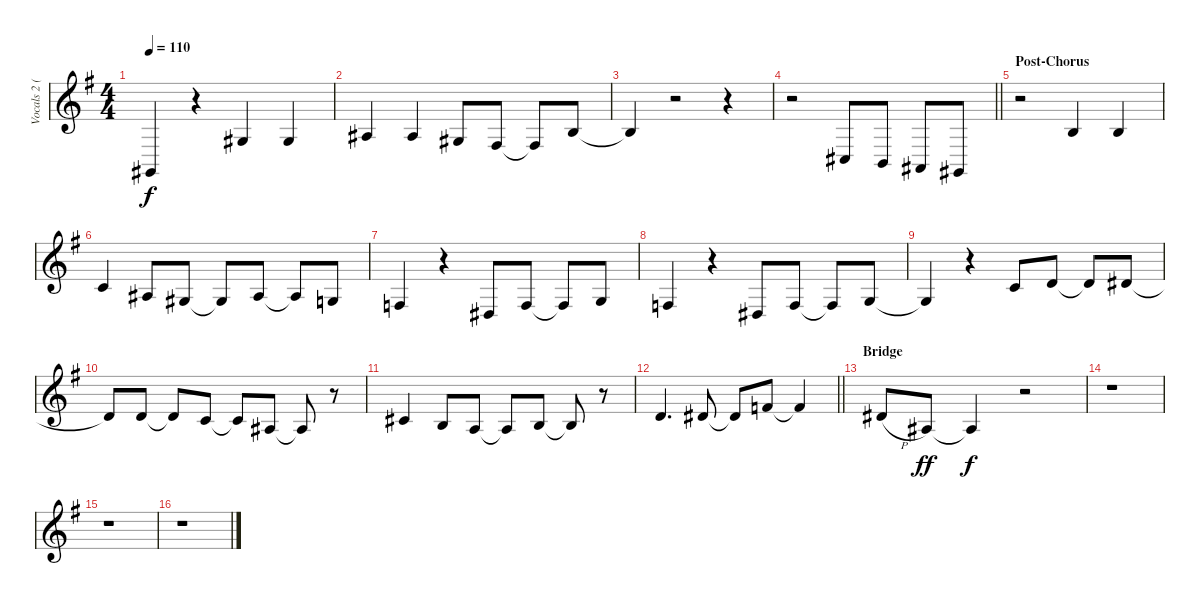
\track ("Vocals 2 (Jerry)" "Vocals 2 (") {instrument oboe}
\staff {score}
\tuning (Eb4 Bb3 Gb3 Db3 Ab2 Eb2) {hide}
\ts (4 4)
\tempo 110
\clef g2
\ks g
5.6{t}.4{dy f} r.4 7.4.4 7.4.4 |
9.4.4 9.4.4 7.4.8 5.4.8 5.4{t}.8 10.4.8 |
10.4{t}.4 r.2 r.4 |
\barLineRight lightlight
r.2 10.6.8 8.6.8 7.6.8 5.6.8 |
\section ("" "Post-Chorus")
r.2 10.4.4 10.4.4 |
11.4.4 9.4.8 7.4.8 7.4{t}.8 9.4.8 9.4{t}.8 11.5.8 |
9.5.4 r.4 7.5.8 9.5.8 9.5{t}.8 11.5.8 |
9.5.4 r.4 7.5.8 9.5.8 9.5{t}.8 11.5.8 |
11.5{t}.4 r.4 11.4.8 8.3.8 8.3{t}.8 9.3.8 |
9.3{t}.8 8.3.8 8.3{t}.8 6.3.8 6.3{t}.8 9.4.8 9.4{t}.8 r.8 |
7.3.4 5.3.8 8.4.8 8.4{t}.8 5.3.8 5.3{t}.8 r.8 |
\barLineRight lightlight
8.3.4{d} 9.3.8 9.3{t}.8 11.3.8 11.3{t}.4 |
\section ("" "Bridge")
9.3{h}.8 4.3.8{dy ff} 4.3{t}.4{dy f} r.2 |
r.1 |
r.1 |
r.1
